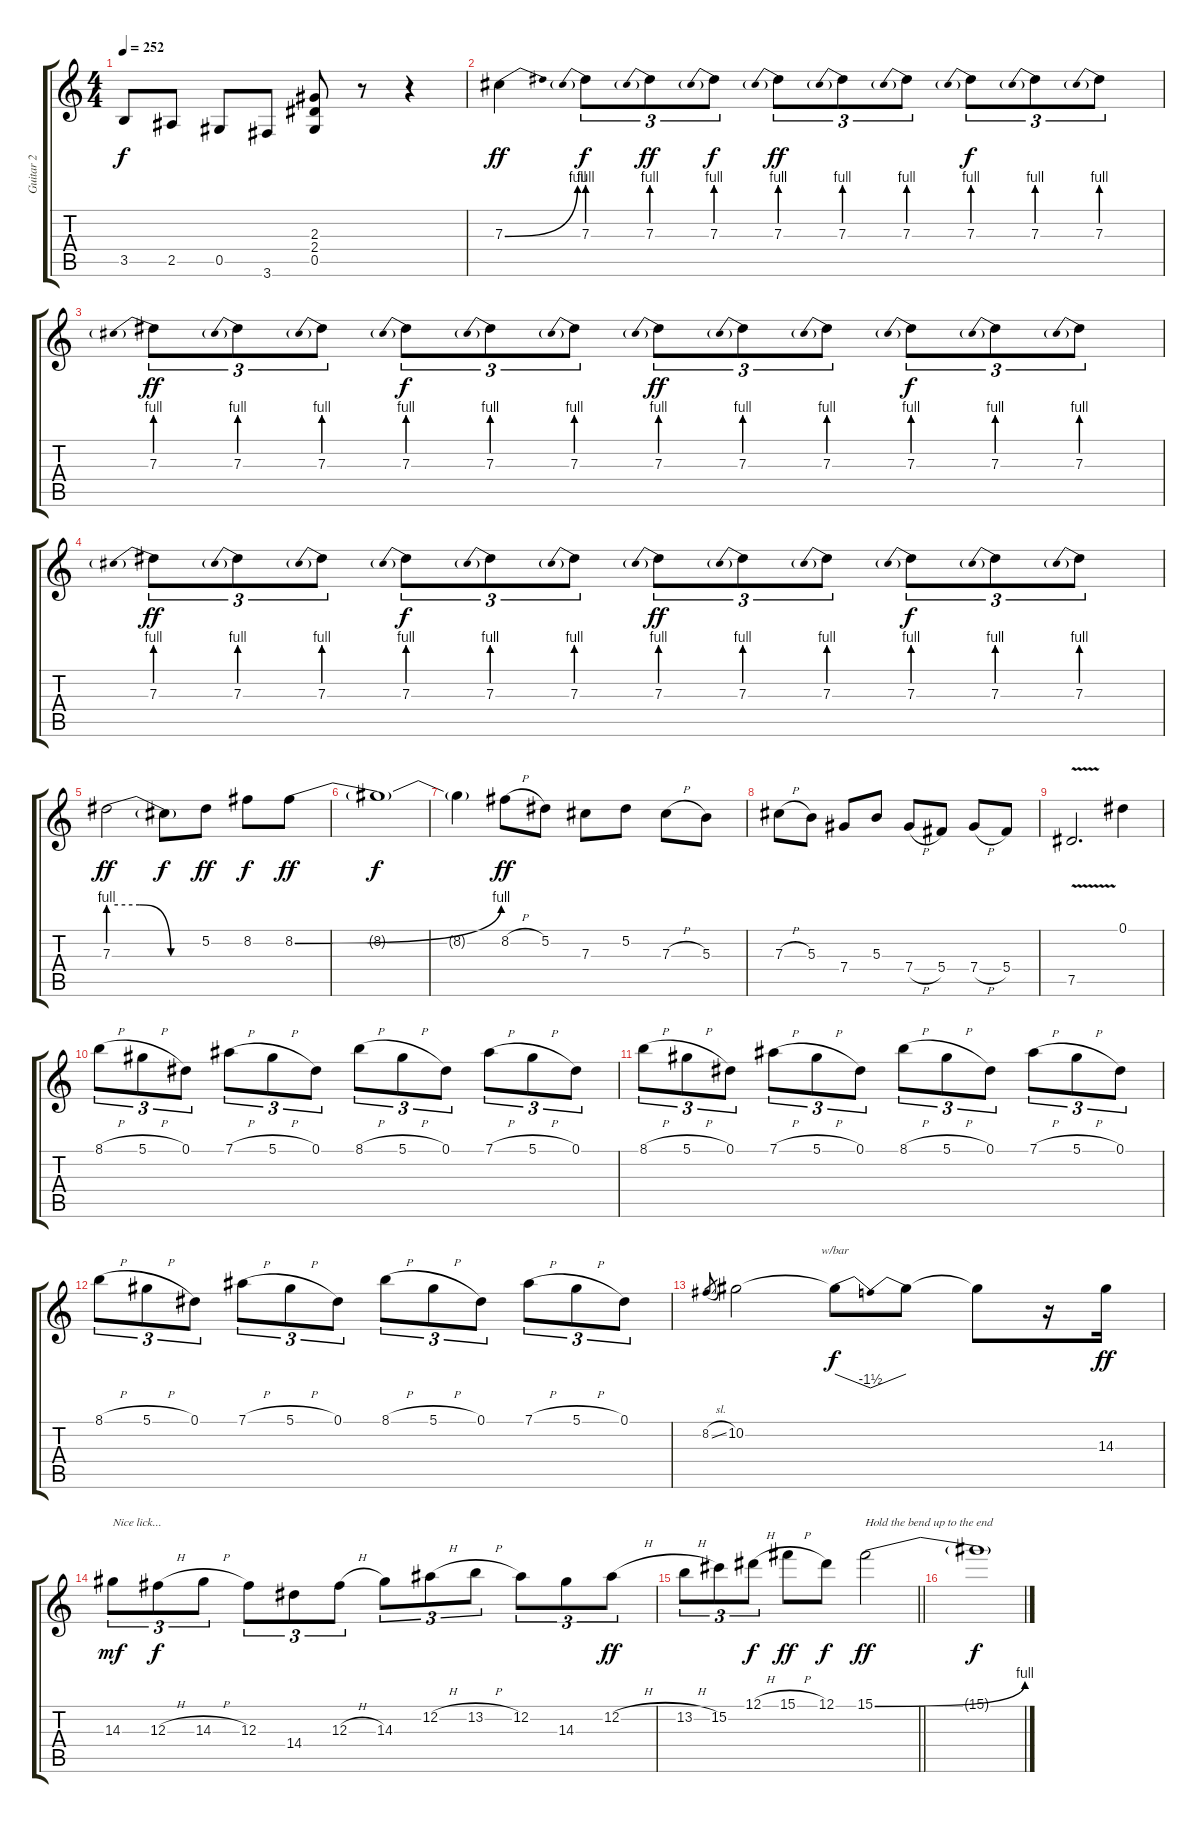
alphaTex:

\track ("Guitar 2" "Guitar 2") {instrument distortionguitar}
\staff {score tabs}
\tuning (Eb4 Bb3 Gb3 Db3 Ab2 Eb2) {hide}
\ts (4 4)
\tempo 252
\clef g2
\ks c
3.5.8{dy f} 2.5.8 0.5.8 3.6.8 (2.3 2.4 0.5).8 r.8 r.4 |
7.3{be (bend 0 0 60 4)}.4{dy ff} 7.3{be (prebend 0 4 60 4)}.8{tu (3 2) dy f} 7.3{be (prebend 0 4 60 4)}.8{tu (3 2) dy ff} 7.3{be (prebend 0 4 60 4)}.8{tu (3 2) dy f} 7.3{be (prebend 0 4 60 4)}.8{tu (3 2) dy ff} 7.3{be (prebend 0 4 60 4)}.8{tu (3 2)} 7.3{be (prebend 0 4 60 4)}.8{tu (3 2)} 7.3{be (prebend 0 4 60 4)}.8{tu (3 2) dy f} 7.3{be (prebend 0 4 60 4)}.8{tu (3 2)} 7.3{be (prebend 0 4 60 4)}.8{tu (3 2)} |
7.3{be (prebend 0 4 60 4)}.8{tu (3 2) dy ff} 7.3{be (prebend 0 4 60 4)}.8{tu (3 2)} 7.3{be (prebend 0 4 60 4)}.8{tu (3 2)} 7.3{be (prebend 0 4 60 4)}.8{tu (3 2) dy f} 7.3{be (prebend 0 4 60 4)}.8{tu (3 2)} 7.3{be (prebend 0 4 60 4)}.8{tu (3 2)} 7.3{be (prebend 0 4 60 4)}.8{tu (3 2) dy ff} 7.3{be (prebend 0 4 60 4)}.8{tu (3 2)} 7.3{be (prebend 0 4 60 4)}.8{tu (3 2)} 7.3{be (prebend 0 4 60 4)}.8{tu (3 2) dy f} 7.3{be (prebend 0 4 60 4)}.8{tu (3 2)} 7.3{be (prebend 0 4 60 4)}.8{tu (3 2)} |
7.3{be (prebend 0 4 60 4)}.8{tu (3 2) dy ff} 7.3{be (prebend 0 4 60 4)}.8{tu (3 2)} 7.3{be (prebend 0 4 60 4)}.8{tu (3 2)} 7.3{be (prebend 0 4 60 4)}.8{tu (3 2) dy f} 7.3{be (prebend 0 4 60 4)}.8{tu (3 2)} 7.3{be (prebend 0 4 60 4)}.8{tu (3 2)} 7.3{be (prebend 0 4 60 4)}.8{tu (3 2) dy ff} 7.3{be (prebend 0 4 60 4)}.8{tu (3 2)} 7.3{be (prebend 0 4 60 4)}.8{tu (3 2)} 7.3{be (prebend 0 4 60 4)}.8{tu (3 2) dy f} 7.3{be (prebend 0 4 60 4)}.8{tu (3 2)} 7.3{be (prebend 0 4 60 4)}.8{tu (3 2)} |
7.3{be (custom 0 4 20 4 40 0 60 0)}.2{dy ff} 7.3{t}.8{dy f} 5.2.8{dy ff} 8.2.8{dy f} 8.2{be (bend 0 0 60 4)}.8{dy ff} |
8.2{t}.1{dy f} |
8.2{t}.4 8.2{h}.8{dy ff} 5.2.8 7.3.8 5.2.8 7.3{h}.8 5.3.8 |
7.3{h}.8 5.3.8 7.4.8 5.3.8 7.4{h}.8 5.4.8 7.4{h}.8 5.4.8 |
7.5{v}.2{d} 0.1.4 |
8.1{h}.8{tu (3 2)} 5.1{h}.8{tu (3 2)} 0.1.8{tu (3 2)} 7.1{h}.8{tu (3 2)} 5.1{h}.8{tu (3 2)} 0.1.8{tu (3 2)} 8.1{h}.8{tu (3 2)} 5.1{h}.8{tu (3 2)} 0.1.8{tu (3 2)} 7.1{h}.8{tu (3 2)} 5.1{h}.8{tu (3 2)} 0.1.8{tu (3 2)} |
8.1{h}.8{tu (3 2)} 5.1{h}.8{tu (3 2)} 0.1.8{tu (3 2)} 7.1{h}.8{tu (3 2)} 5.1{h}.8{tu (3 2)} 0.1.8{tu (3 2)} 8.1{h}.8{tu (3 2)} 5.1{h}.8{tu (3 2)} 0.1.8{tu (3 2)} 7.1{h}.8{tu (3 2)} 5.1{h}.8{tu (3 2)} 0.1.8{tu (3 2)} |
8.1{h}.8{tu (3 2)} 5.1{h}.8{tu (3 2)} 0.1.8{tu (3 2)} 7.1{h}.8{tu (3 2)} 5.1{h}.8{tu (3 2)} 0.1.8{tu (3 2)} 8.1{h}.8{tu (3 2)} 5.1{h}.8{tu (3 2)} 0.1.8{tu (3 2)} 7.1{h}.8{tu (3 2)} 5.1{h}.8{tu (3 2)} 0.1.8{tu (3 2)} |
8.2{sl}.8{gr} 10.2.2 10.2{t}.8{tbe (dip default 0 0 30 -6 60 0) dy f} 10.2{t}.8 10.2{t}.8 r.16 14.3.16{dy ff} |
14.3.8{tu (3 2) txt "Nice lick..." dy mf} 12.3{h}.8{tu (3 2) dy f} 14.3{h}.8{tu (3 2)} 12.3.8{tu (3 2)} 14.4.8{tu (3 2)} 12.3{h}.8{tu (3 2)} 14.3.8{tu (3 2)} 12.2{h}.8{tu (3 2)} 13.2{h}.8{tu (3 2)} 12.2.8{tu (3 2)} 14.3.8{tu (3 2)} 12.2{h}.8{tu (3 2) dy ff} |
\barLineRight lightlight
13.2{h}.8{tu (3 2)} 15.2.8{tu (3 2)} 12.1{h}.8{tu (3 2) dy f} 15.1{h}.8{dy ff} 12.1.8{dy f} 15.1{be (bend 0 0 60 4)}.2{txt "Hold the bend up to the end" dy ff} |
15.1{t}.1{dy f}
